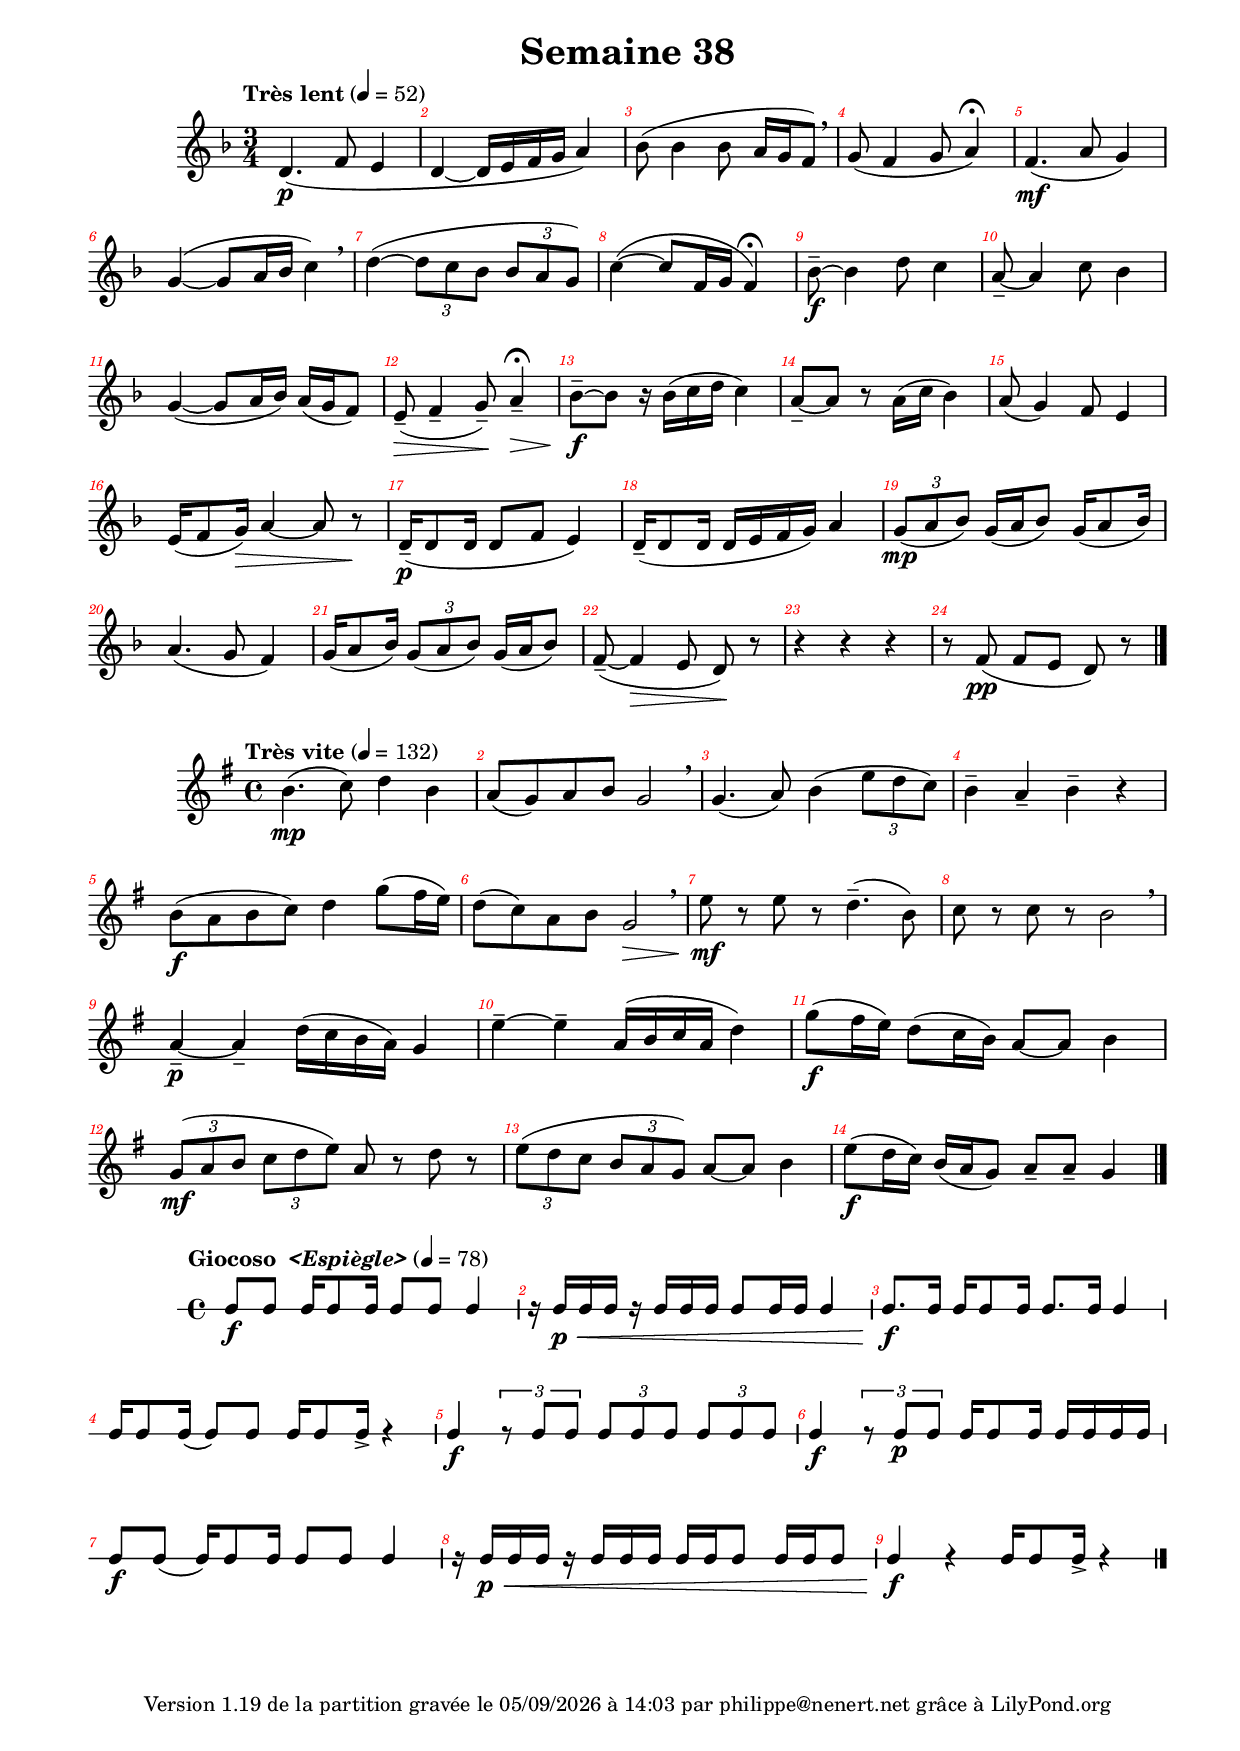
\version "2.17.26"

%les information liées à l'entête et au papier
#(define  minSYSTEMSperPAGE 1)
\language "italiano"

\paper {
%  first-page-number	= #2    % Afin d'avoir la reliure du “bon” côté !
  print-page-number	= ##f

  binding-offset	= 0.25\cm % Marge de reliure
  inner-margin		= 1.25\cm % Marge intérieur
  outer-margin		= 1.25\cm % Marge extérieur
  two-sided		= ##t

  %oddHeaderMarkup	= ##t
  %evenHeaderMarkup	= ##t

  %last-bottom-spacing	#'basic-distance  = #10
  %markup-system-spacing	#'basic-distance  = #17
  %min-systems-per-page	= #minSYSTEMSperPAGE
  ragged-bottom		= ##t % Met l'ensemble des portées vers le haut
  %score-system-spacing	#'basic-distance  = #20
  %system-system-spacing	#'basic-distance  = #15
  %top-system-spacing	#'basic-distance  = #10 
}

\include "../all/bgcolor.ly"

%La couleur que nous voulons pour mettre en valeur le texte de mon pupitre
#(define couleur  red)

% La variable de taille des portées
#(define taille -2)


\header{
  % Les champs suivants sont centrés
  %dedication = "dedication"
  title	= "Semaine 38"
  %subtitle = ""
  %subsubtitle  = "subsubtitle"
  %instrument = "Partie pour trompette en ut"

  % Les champs suivants sont alignés sur le bord gauche
  %poet    = "poet"
  %meter    = "meter"

  % Les champs suivants sont alignés sur le bord droit
  %composer = ""
  %arranger = "arranger"  

  revision    = "1.19"
  \include "../all/tagline.ly"
}

% permet de remettre la taille à 1 pour le debug de l'écriture, à mettre en commentaire pour la partition finale
%#(define taille 1)
% la taille des portées
#(define staffsize 19)

musicA  = \relative do'    { % l'écriture des numéros de mesures
\include "../all/score_barnumber.ly"
\time 3/4
\tempo "Très lent" 4=52 
\key fa \major





re4.(\p	fa8	mi4
|re4	~re16	mi	fa	sol	la4)
|sib8(	sib4	sib8	la16	sol	fa8)	\breathe
|sol8(	fa4	sol8	la4)\fermata
|fa4.(\mf	la8	sol4)
|sol4(	~sol8	la16	sib	do4)	\breathe
|re4(	~\times 2/3 {re8	do	sib}	\times 2/3 {sib8	la	sol)}
|do4(	~do8	fa,16	sol	fa4)\fermata
|sib8--\f	~sib4	re8	do4
|la8--	~la4	do8	sib4
|sol4(	~sol8	la16	sib)	la(	sol	fa8)
|mi8--(\>	fa4--	sol8--)\!	la4--\>\fermata
|sib8--\f	~sib	r16	sib(	do	re	do4)
|la8--	~la	r8	la16(	do	sib4)
|la8(	sol4)	fa8	mi4	
|mi16(	fa8	sol16)\>	la4	~la8	r\!
|re,16--(\p	re8	re16	re8	fa	mi4)
|re16--(	re8	re16	re	mi	fa	sol)	la4
|\times 2/3 {sol8(\mp	la	sib)}	sol16(	la	sib8)	sol16(	la8	sib16)
|la4.(	sol8	fa4)
|sol16(	la8	sib16)	\times 2/3 {sol8(	la	sib)}	sol16(	la	sib8)
|fa8--(	~fa4\>	\autoBeamOff mi8	re)\!	\autoBeamOn r
|r4	r	r
|r8	fa8(\pp	fa[	mi]	re)	r
\bar "|."
 }
musicB  = \relative do''   { % l'écriture des numéros de mesures
\include "../all/score_barnumber.ly"
\time 4/4
\tempo "Très vite" 4=132 
\key sol \major





si4.(\mp	do8)	re4	si
|la8(	sol)	la	si	sol2	\breathe
|sol4.(	la8)	si4(	\times 2/3 {mi8	re	do)}
|si4--	la--	si--	r
|si8(\f	la	si	do)	re4	sol8(	fad16	mi)
|re8(	do)	la	si	sol2\>	\breathe
|mi'8\mf	r	mi	r	re4.--(	si8)
|do8	r	do	r	si2	\breathe
|la4~--\p	la--	re16(	do	si	la)	sol4
|mi'4~--	mi--	la,16(	si	do	la	re4)
|sol8(\f	fad16	mi)	re8(	do16	si)	la8~	la	si4
|\times 2/3 {sol8(\mf	la	si}	\times 2/3 {do8	re	mi)}	la,8	r	re	r
|\times 2/3 {mi8(	re	do}	\times 2/3 {si8	la	sol)}	la8~	la	si4
|mi8(\f	re16	do)	si(	la	sol8)	la--	la--	sol4
\bar "|."
 }
musicC  = \relative do''   { % l'écriture des numéros de mesures
\include "../all/score_barnumber.ly"
\time 4/4
\tempo \markup { "Giocoso " \italic "<Espiègle>" } 4=78






do8\f	re	mi16	fa8	sol16	la8	si	do4
|r16	re\p\<	mi	fa	r	la	si	do	re8	mi16	fa	sol4
|do8.\f	re16	mi	fa8	sol16	la8.	si16	do4
|do16	re8	mi16(	fa8)	sol	la16	si8	do16->	r4
|do4\f	\times 2/3 {r8	fa	sol}	\times 2/3 {si8	do	re}	\times 2/3 {fa8	sol	la}
|do4\f	\times 2/3 {r8	fa\p	sol}	la16	si8	do16	re	mi	fa	sol
|do8\f	re(	mi16)	fa8	sol16	la8	si	do4
|r16	re\p\<	mi	fa	r	la	si	do	re	mi	fa8	sol16	la	si8
|do4\f	r	mi16	fa8	sol16->	r4
\bar "|."
 }

\score {
	\musicA
	\layout { #(layout-set-staff-size staffsize) }
}
\score {
	\musicB
	\layout { #(layout-set-staff-size staffsize) }
}
\score {
	\new RhythmicStaff { \musicC }
	\layout { #(layout-set-staff-size staffsize) }
}
